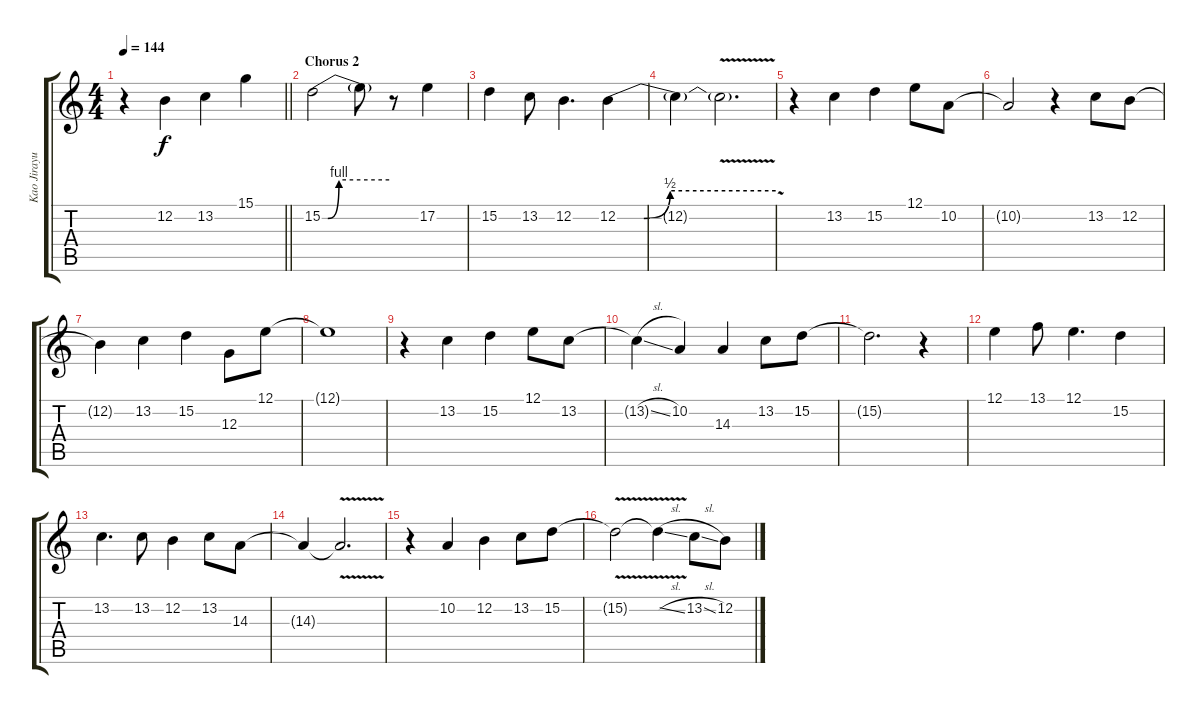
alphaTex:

\track ("Kao Jirayu (Vocal)" "Kao Jirayu") {instrument oboe}
\staff {score tabs}
\tuning (E4 B3 G3 D3 A2 E2) {hide}
\ts (4 4)
\tempo 144
\clef g2
\barLineRight lightlight
\ks c
r.4{dy f} 12.2.4 13.2.4 15.1.4 |
\section ("" "Chorus 2")
15.2{be (custom 0 0 5 0 15 4 60 4)}.2 15.2{t}.8 r.8 17.2.4 |
15.2.4 13.2.8 12.2.4{d} 12.2{be (custom 0 0 10 0 20 2 60 2)}.4 |
12.2{t}.4 12.2{v t}.2{d} |
r.4 13.2.4 15.2.4 12.1.8 10.2.8 |
10.2{t}.2 r.4 13.2.8 12.2.8 |
12.2{t}.4 13.2.4 15.2.4 12.3.8 12.1.8 |
12.1{t}.1 |
r.4 13.2.4 15.2.4 12.1.8 13.2.8 |
13.2{sl t}.4 10.2.4 14.3.4 13.2.8 15.2.8 |
15.2{t}.2{d} r.4 |
12.1.4 13.1.8 12.1.4{d} 15.2.4 |
13.2.4{d} 13.2.8 12.2.4 13.2.8 14.3.8 |
14.3{t}.4 14.3{v t}.2{d} |
r.4 10.2.4 12.2.4 13.2.8 15.2.8 |
15.2{v t}.2 15.2{sl t}.4 13.2{sl}.8 12.2.8
